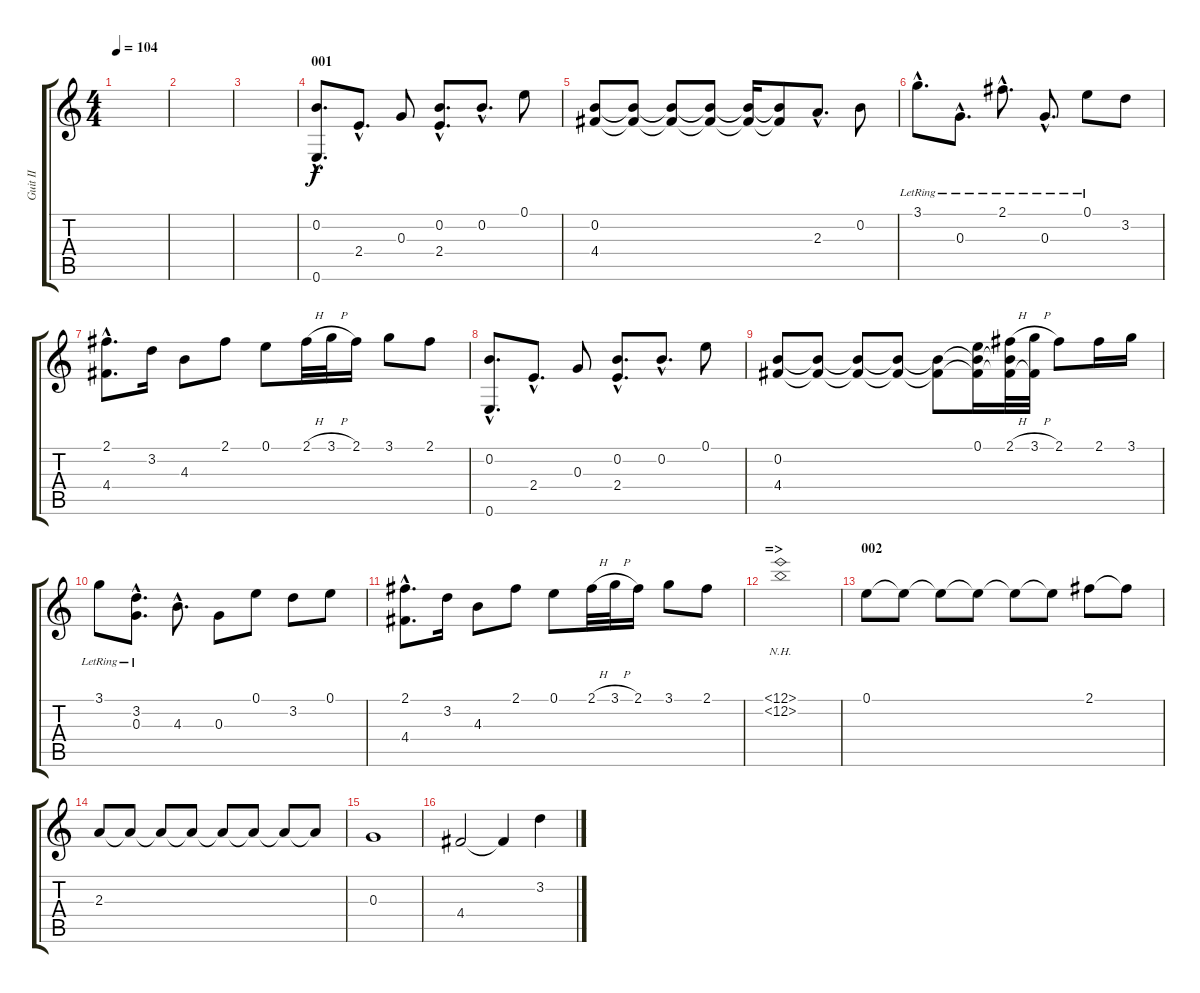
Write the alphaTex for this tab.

\track ("Guit II" "Guit II") {instrument overdrivenguitar}
\staff {score tabs}
\tuning (E4 B3 G3 D3 A2 E2) {hide}
\ts (4 4)
\tempo 104
\clef g2
\ks c
|
|
|
\section ("" "001")
(0.2{hac} 0.6{hac}).8{d} 2.4{hac}.8{d} 0.3.8 (0.2{hac} 2.4{hac}).8{d} 0.2{hac}.8{d} 0.1.8 |
(0.2 4.4).8 (0.2{t} 4.4{t}).8 (0.2{t} 4.4{t}).8 (0.2{t} 4.4{t}).8 (0.2{t} 4.4{t}).16 (0.2{t} 4.4{t}).8 2.3{hac}.8{d} 0.2.8 |
3.1{hac lr}.8{d} 0.3{hac lr}.8{d} 2.1{hac lr}.8{d} 0.3{hac lr}.8{d} 0.1{lr}.8 3.2.8 |
(2.1{hac} 4.4{hac}).8{d} 3.2.16 4.3.8 2.1.8 0.1.8 2.1{h}.32 3.1{h}.32 2.1.16 3.1.8 2.1.8 |
(0.2{hac} 0.6{hac}).8{d} 2.4{hac}.8{d} 0.3.8 (0.2{hac} 2.4{hac}).8{d} 0.2{hac}.8{d} 0.1.8 |
(0.2 4.4).8 (0.2{t} 4.4{t}).8 (0.2{t} 4.4{t}).8 (0.2{t} 4.4{t}).8 (0.2{t} 4.4{t}).8 (0.1 0.2{t} 4.4{t}).16 (2.1{h} 0.2{t} 4.4{t}).32 (3.1{h} 4.4{t}).32 2.1.8 2.1.16 3.1.16 |
3.1{lr}.8 (3.2{hac lr} 0.3{hac}).8{d} 4.3{hac}.8{d} 0.3.8 0.1.8 3.2.8 0.1.8 |
(2.1{hac} 4.4{hac}).8{d} 3.2.16 4.3.8 2.1.8 0.1.8 2.1{h}.32 3.1{h}.32 2.1.16 3.1.8 2.1.8 |
\section ("" "=>")
(12.1{nh} 12.2{nh}).1 |
\section ("" "002")
0.1.8 0.1{t}.8 0.1{t}.8 0.1{t}.8 0.1{t}.8 0.1{t}.8 2.1.8 2.1{t}.8 |
2.3.8 2.3{t}.8 2.3{t}.8 2.3{t}.8 2.3{t}.8 2.3{t}.8 2.3{t}.8 2.3{t}.8 |
0.3.1 |
4.4.2 4.4{t}.4 3.2.4
